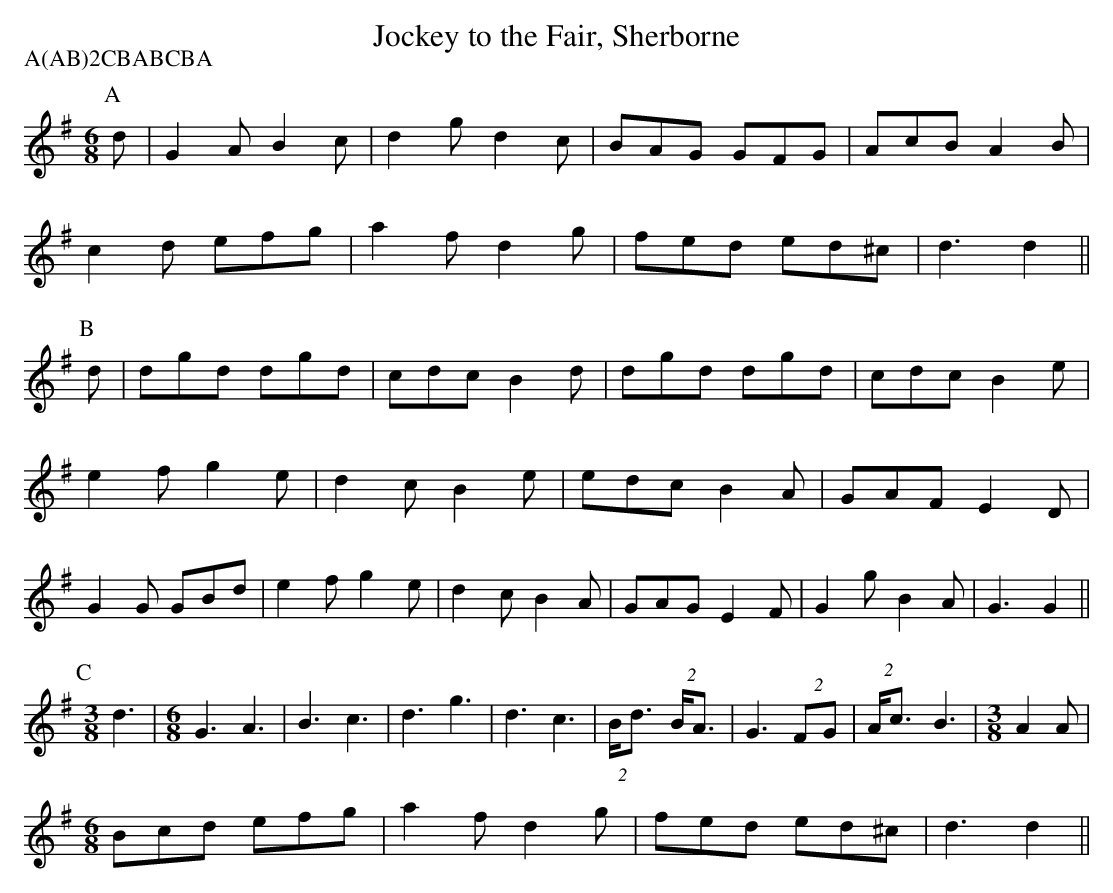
X:1
T:Jockey to the Fair, Sherborne
M:6/8
L:1/8
P:A(AB)2CBABCBA
K:G
P:A
d|G2A B2c|d2g d2c|BAG GFG |AcB A2B|
c2d efg|a2f d2g|fed ed^c|d3  d2||
P:B
d|dgd dgd|cdc B2d|dgd dgd |cdc B2e|
e2f g2e|d2c B2e|edc B2A |GAF E2D|
G2G GBd|e2f g2e|\
d2c B2A|GAG E2F|G2g B2A |G3  G2||
P:C
M:3/8
d3|\
M:6/8
G3  A3 |B3  c3 |d3  g3  |d3  c3 |\
(2B<d (2B<A|G3 (2FG|(2A<c B3|\
M:3/8
A2A|
M:6/8
Bcd efg|a2f d2g|fed ed^c|d3  d2||
